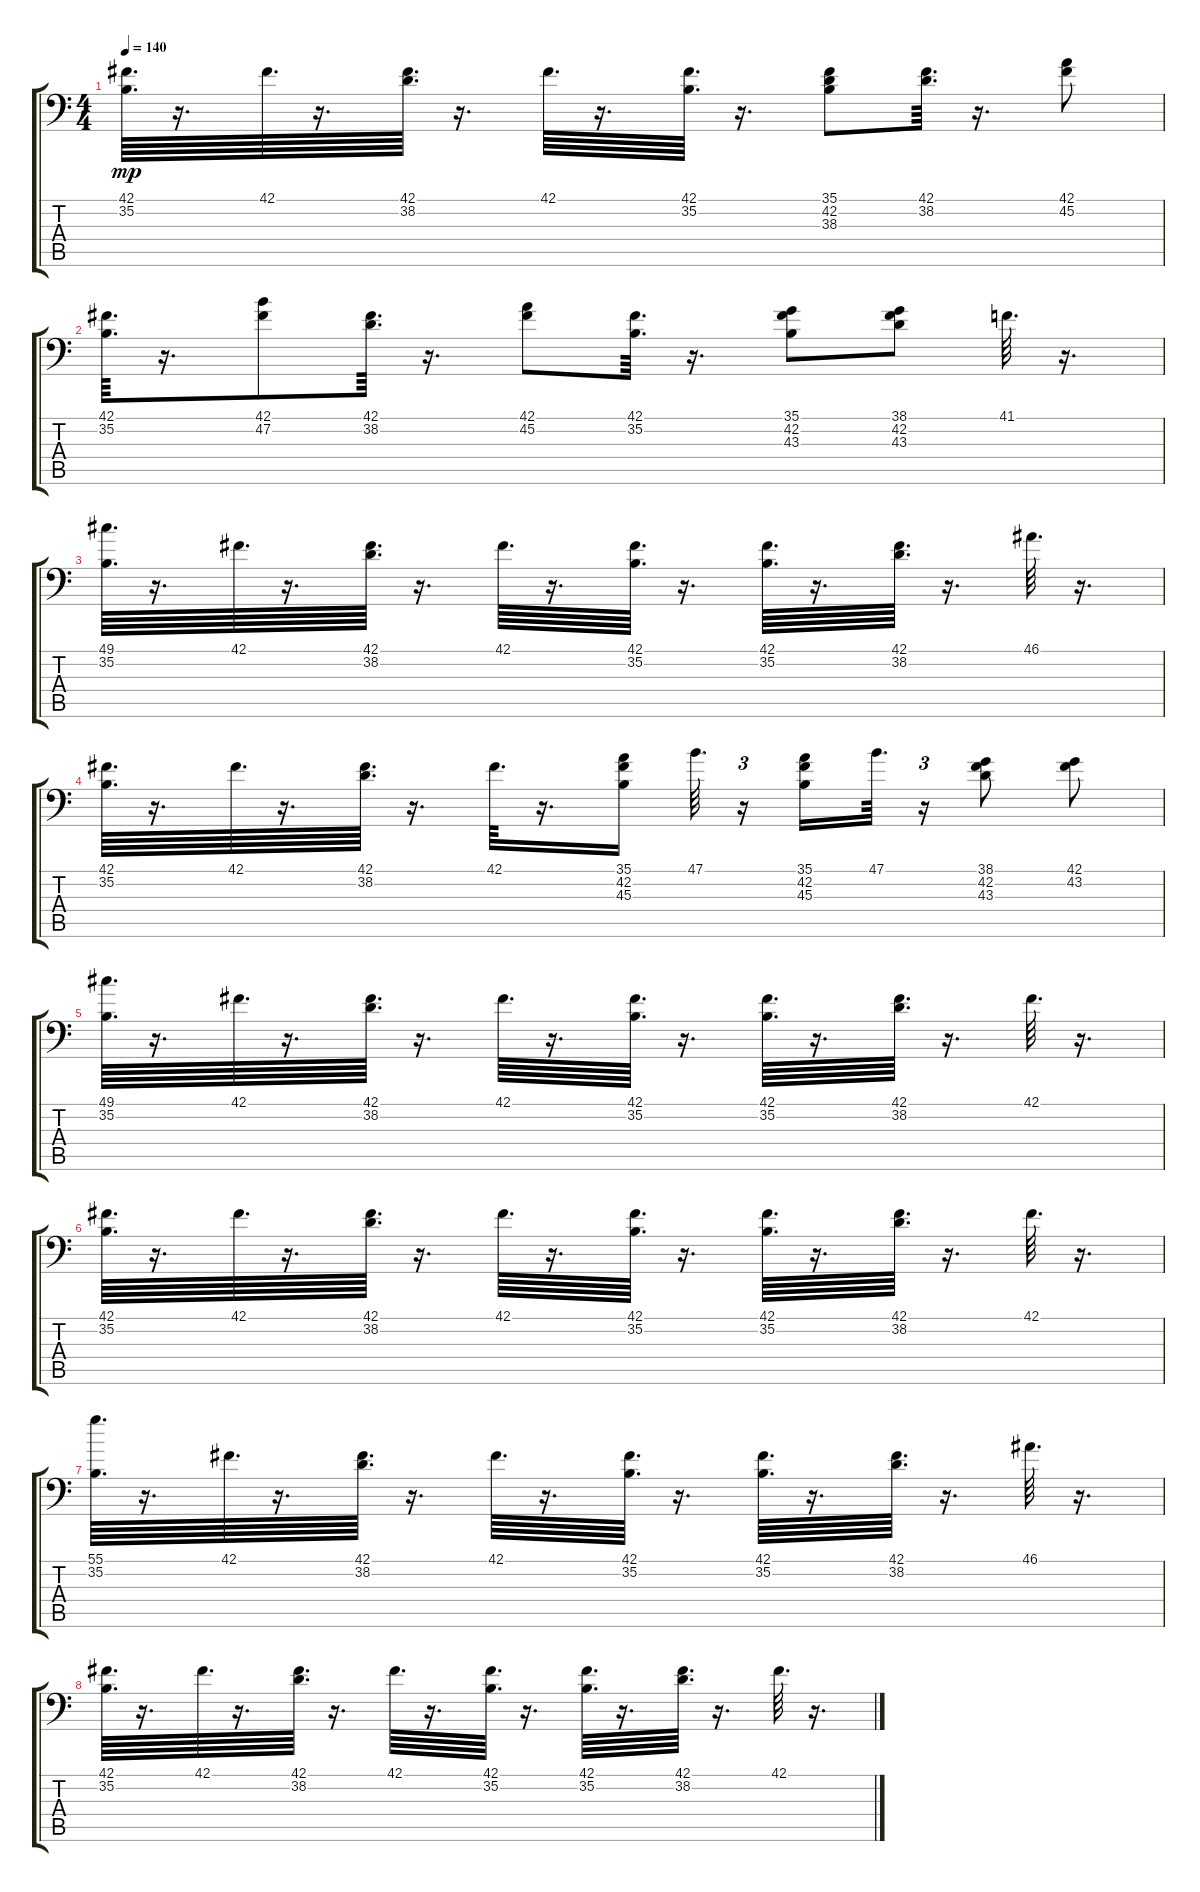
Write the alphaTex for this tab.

\track "" {instrument acousticgrandpiano}
\staff {score tabs}
\tuning (C-1 C-1 C-1 C-1 C-1 C-1) {hide}
\ts (4 4)
\tempo 140
\clef f4
\ks c
(42.1 35.2).64{d dy mp} r.16{d} 42.1.64{d} r.16{d} (42.1 38.2).64{d} r.16{d} 42.1.64{d} r.16{d} (42.1 35.2).64{d} r.16{d} (35.1 42.2 38.3).8 (42.1 38.2).64{d} r.16{d} (42.1 45.2).8 |
(42.1 35.2).64{d} r.16{d} (42.1 47.2).8 (42.1 38.2).64{d} r.16{d} (42.1 45.2).8 (42.1 35.2).64{d} r.16{d} (35.1 42.2 43.3).8 (38.1 42.2 43.3).8 41.1.64{d} r.16{d} |
(49.1 35.2).64{d} r.16{d} 42.1.64{d} r.16{d} (42.1 38.2).64{d} r.16{d} 42.1.64{d} r.16{d} (42.1 35.2).64{d} r.16{d} (42.1 35.2).64{d} r.16{d} (42.1 38.2).64{d} r.16{d} 46.1.64{d} r.16{d} |
(42.1 35.2).64{d} r.16{d} 42.1.64{d} r.16{d} (42.1 38.2).64{d} r.16{d} 42.1.64{d} r.16{d} (35.1 42.2 45.3).16 47.1.64{d} r.16{tu (3 2)} (35.1 42.2 45.3).16 47.1.64{d} r.16{tu (3 2)} (38.1 42.2 43.3).8 (42.1 43.2).8 |
(49.1 35.2).64{d} r.16{d} 42.1.64{d} r.16{d} (42.1 38.2).64{d} r.16{d} 42.1.64{d} r.16{d} (42.1 35.2).64{d} r.16{d} (42.1 35.2).64{d} r.16{d} (42.1 38.2).64{d} r.16{d} 42.1.64{d} r.16{d} |
(42.1 35.2).64{d} r.16{d} 42.1.64{d} r.16{d} (42.1 38.2).64{d} r.16{d} 42.1.64{d} r.16{d} (42.1 35.2).64{d} r.16{d} (42.1 35.2).64{d} r.16{d} (42.1 38.2).64{d} r.16{d} 42.1.64{d} r.16{d} |
(55.1 35.2).64{d} r.16{d} 42.1.64{d} r.16{d} (42.1 38.2).64{d} r.16{d} 42.1.64{d} r.16{d} (42.1 35.2).64{d} r.16{d} (42.1 35.2).64{d} r.16{d} (42.1 38.2).64{d} r.16{d} 46.1.64{d} r.16{d} |
(42.1 35.2).64{d} r.16{d} 42.1.64{d} r.16{d} (42.1 38.2).64{d} r.16{d} 42.1.64{d} r.16{d} (42.1 35.2).64{d} r.16{d} (42.1 35.2).64{d} r.16{d} (42.1 38.2).64{d} r.16{d} 42.1.64{d} r.16{d}
